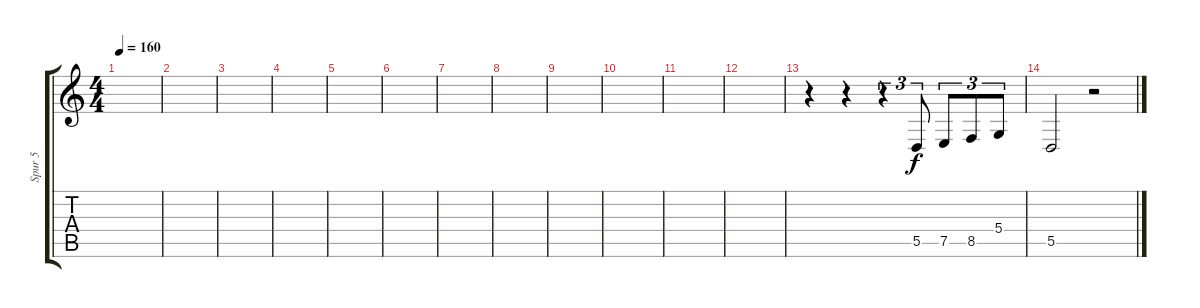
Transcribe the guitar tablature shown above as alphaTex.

\track ("Spur 5" "Spur 5") {instrument stringensemble1}
\staff {score tabs}
\tuning (E4 B3 G3 D3 A2 E2) {hide}
\ts (4 4)
\tempo 160
\clef g2
\ks c
|
|
|
|
|
|
|
|
|
|
|
|
r.4 r.4 r.4{tu (3 2)} 5.5.8{tu (3 2)} 7.5.8{tu (3 2)} 8.5.8{tu (3 2)} 5.4.8{tu (3 2)} |
5.5.2 r.2
